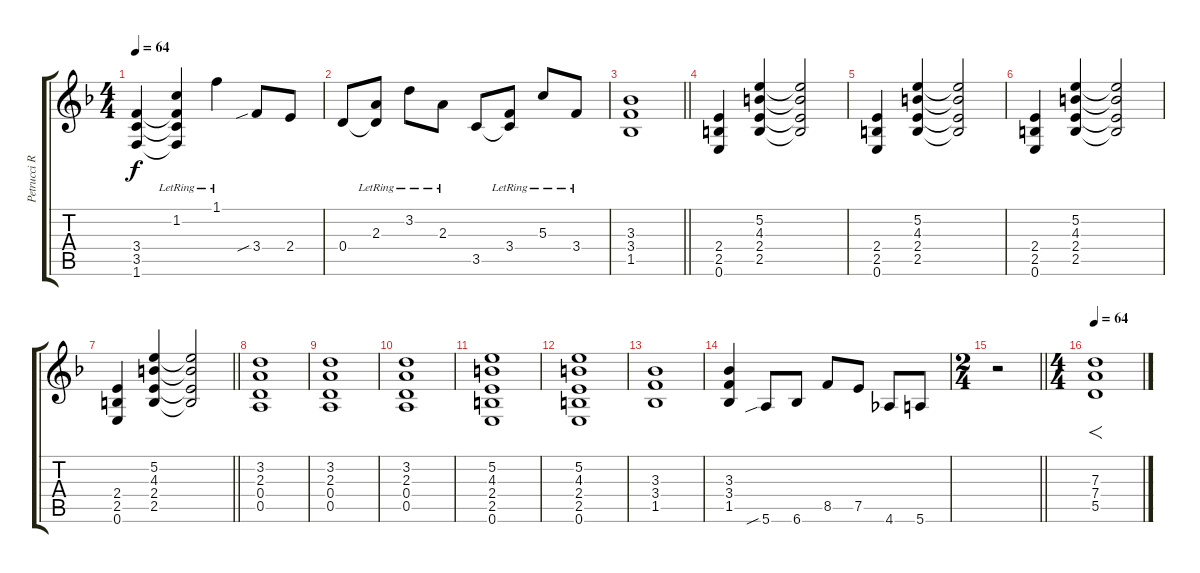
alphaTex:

\track ("Petrucci Right" "Petrucci R") {instrument distortionguitar}
\staff {score tabs}
\tuning (E4 B3 G3 D3 A2 E2) {hide}
\ts (4 4)
\tempo 64
\clef g2
\ks f
(3.4 3.5 1.6).4{dy f} (1.2{lr} 3.4{t} 3.5{t} 1.6{t}).4 1.1{lr}.4 3.4{sib}.8 2.4.8 |
0.4.8 (2.3{lr} 0.4{t}).8 3.2{lr}.8 2.3{lr}.8 3.5.8 (3.4{lr} 3.5{t}).8 5.3{lr}.8 3.4{lr}.8 |
\barLineRight lightlight
(3.3 3.4 1.5).1 |
(2.4 2.5 0.6).4 (5.2 4.3 2.4 2.5).4 (5.2{t} 4.3{t} 2.4{t} 2.5{t}).2 |
(2.4 2.5 0.6).4 (5.2 4.3 2.4 2.5).4 (5.2{t} 4.3{t} 2.4{t} 2.5{t}).2 |
(2.4 2.5 0.6).4 (5.2 4.3 2.4 2.5).4 (5.2{t} 4.3{t} 2.4{t} 2.5{t}).2 |
\barLineRight lightlight
(2.4 2.5 0.6).4 (5.2 4.3 2.4 2.5).4 (5.2{t} 4.3{t} 2.4{t} 2.5{t}).2 |
(3.2 2.3 0.4 0.5).1 |
(3.2 2.3 0.4 0.5).1 |
(3.2 2.3 0.4 0.5).1 |
(5.2 4.3 2.4 2.5 0.6).1 |
(5.2 4.3 2.4 2.5 0.6).1 |
(3.3 3.4 1.5).1 |
(3.3 3.4 1.5).4 5.6{sib}.8 6.6.8 8.5.8 7.5.8 4.6.8 5.6.8 |
\ts (2 4)
\barLineRight lightlight
r.2 |
\ts (4 4)
\tempo 64
(7.3 7.4 5.5).1{f}
